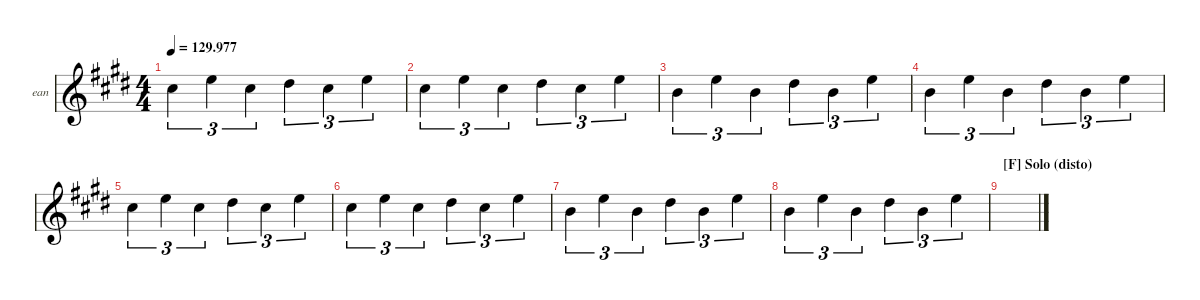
\defaultSystemsLayout 4
\hideDynamics
\bracketExtendMode nobrackets
\firstSystemTrackNameOrientation horizontal
\track ("GTR1_Clean" "ean") {defaultSystemsLayout 4 instrument distortionguitar}
\staff {score}
\tuning (Eb4 Bb3 Gb3 Db3 Ab2 Db2)
\ts (4 4)
\tempo
129.977
\accidentals auto
\clef g2
\ottava regular
\simile none
\ks e
7.3{acc #}.4{tu (3 2) dy mf beam Down} 6.2{acc forcenatural}.4{tu (3 2) beam Down} 7.3{acc #}.4{tu (3 2) beam Down} 0.1{acc #}.4{tu (3 2) beam Down} 7.3{acc #}.4{tu (3 2) beam Down} 6.2{acc forcenatural}.4{tu (3 2) beam Down} |
7.3{acc #}.4{tu (3 2) beam Down} 6.2{acc forcenatural}.4{tu (3 2) beam Down} 7.3{acc #}.4{tu (3 2) beam Down} 0.1{acc #}.4{tu (3 2) beam Down} 7.3{acc #}.4{tu (3 2) beam Down} 6.2{acc forcenatural}.4{tu (3 2) beam Down} |
5.3{acc forcenatural}.4{tu (3 2) beam Down} 6.2{acc forcenatural}.4{tu (3 2) beam Down} 5.3{acc forcenatural}.4{tu (3 2) beam Down} 0.1{acc #}.4{tu (3 2) beam Down} 5.3{acc forcenatural}.4{tu (3 2) beam Down} 6.2{acc forcenatural}.4{tu (3 2) beam Down} |
5.3{acc forcenatural}.4{tu (3 2) beam Down} 6.2{acc forcenatural}.4{tu (3 2) beam Down} 5.3{acc forcenatural}.4{tu (3 2) beam Down} 0.1{acc #}.4{tu (3 2) beam Down} 5.3{acc forcenatural}.4{tu (3 2) beam Down} 6.2{acc forcenatural}.4{tu (3 2) beam Down} |
7.3{acc #}.4{tu (3 2) beam Down} 6.2{acc forcenatural}.4{tu (3 2) beam Down} 7.3{acc #}.4{tu (3 2) beam Down} 0.1{acc #}.4{tu (3 2) beam Down} 7.3{acc #}.4{tu (3 2) beam Down} 6.2{acc forcenatural}.4{tu (3 2) beam Down} |
7.3{acc #}.4{tu (3 2) beam Down} 6.2{acc forcenatural}.4{tu (3 2) beam Down} 7.3{acc #}.4{tu (3 2) beam Down} 0.1{acc #}.4{tu (3 2) beam Down} 7.3{acc #}.4{tu (3 2) beam Down} 6.2{acc forcenatural}.4{tu (3 2) beam Down} |
5.3{acc forcenatural}.4{tu (3 2) beam Down} 6.2{acc forcenatural}.4{tu (3 2) beam Down} 5.3{acc forcenatural}.4{tu (3 2) beam Down} 0.1{acc #}.4{tu (3 2) beam Down} 5.3{acc forcenatural}.4{tu (3 2) beam Down} 6.2{acc forcenatural}.4{tu (3 2) beam Down} |
5.3{acc forcenatural}.4{tu (3 2) beam Down} 6.2{acc forcenatural}.4{tu (3 2) beam Down} 5.3{acc forcenatural}.4{tu (3 2) beam Down} 0.1{acc #}.4{tu (3 2) beam Down} 5.3{acc forcenatural}.4{tu (3 2) beam Down} 6.2{acc forcenatural}.4{tu (3 2) beam Down} |
\section ("F" "Solo (disto)")
